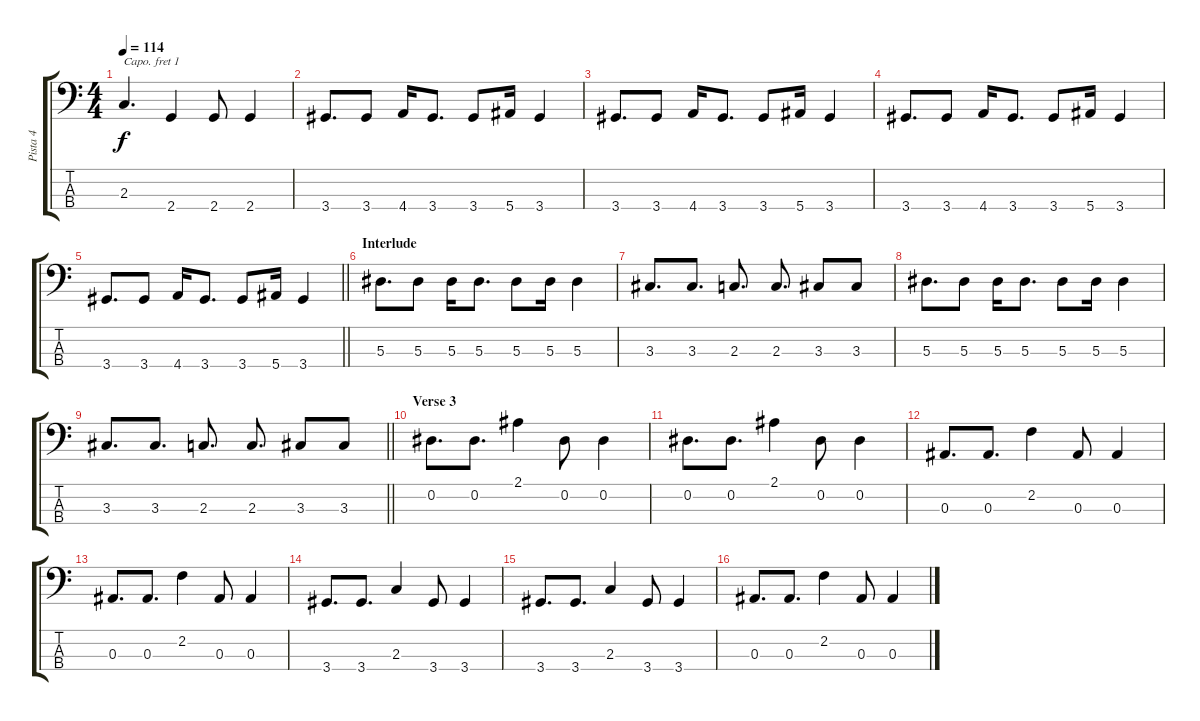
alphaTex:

\track ("Pista 4" "Pista 4") {instrument electricbassfinger}
\staff {score tabs}
\capo 1
\tuning (G2 D2 A1 E1) {hide}
\ts (4 4)
\tempo 114
\clef f4
\ks c
2.3.4{d dy f} 2.4.4 2.4.8 2.4.4 |
3.4.8{d} 3.4.8 4.4.16 3.4.8{d} 3.4.8 5.4.16 3.4.4 |
3.4.8{d} 3.4.8 4.4.16 3.4.8{d} 3.4.8 5.4.16 3.4.4 |
3.4.8{d} 3.4.8 4.4.16 3.4.8{d} 3.4.8 5.4.16 3.4.4 |
\barLineRight lightlight
3.4.8{d} 3.4.8 4.4.16 3.4.8{d} 3.4.8 5.4.16 3.4.4 |
\section ("" "Interlude")
5.3.8{d} 5.3.8 5.3.16 5.3.8{d} 5.3.8 5.3.16 5.3.4 |
3.3.8{d} 3.3.8{d} 2.3.8{d} 2.3.8{d} 3.3.8 3.3.8 |
5.3.8{d} 5.3.8 5.3.16 5.3.8{d} 5.3.8 5.3.16 5.3.4 |
\barLineRight lightlight
3.3.8{d} 3.3.8{d} 2.3.8{d} 2.3.8{d} 3.3.8 3.3.8 |
\section ("" "Verse 3")
0.2.8{d} 0.2.8{d} 2.1.4 0.2.8 0.2.4 |
0.2.8{d} 0.2.8{d} 2.1.4 0.2.8 0.2.4 |
0.3.8{d} 0.3.8{d} 2.2.4 0.3.8 0.3.4 |
0.3.8{d} 0.3.8{d} 2.2.4 0.3.8 0.3.4 |
3.4.8{d} 3.4.8{d} 2.3.4 3.4.8 3.4.4 |
3.4.8{d} 3.4.8{d} 2.3.4 3.4.8 3.4.4 |
0.3.8{d} 0.3.8{d} 2.2.4 0.3.8 0.3.4
